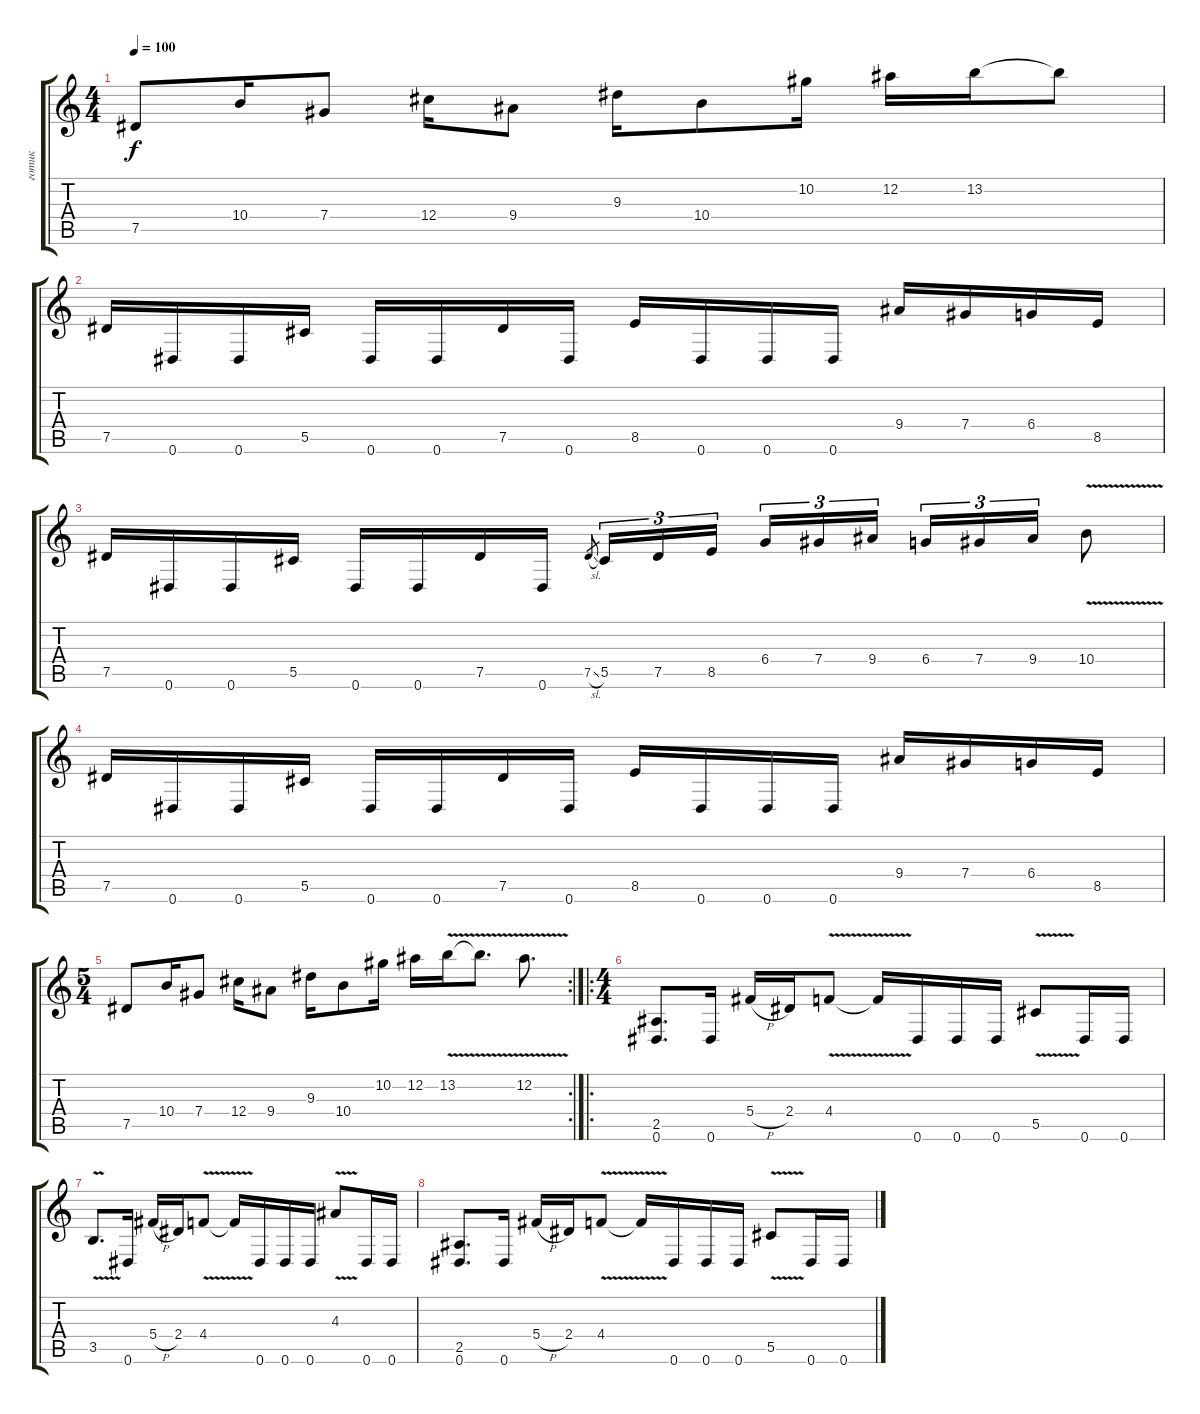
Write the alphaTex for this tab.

\track ("готик" "готик") {instrument distortionguitar}
\staff {score tabs}
\tuning (Eb4 Bb3 Gb3 Db3 Ab2 Eb2) {hide}
\ts (4 4)
\tempo 100
\clef g2
\ks c
7.5.8{dy f} 10.4.16 7.4.8 12.4.16 9.4.8 9.3.16 10.4.8 10.2.16 12.2.16 13.2.16 13.2{t}.8 |
7.5.16 0.6.16 0.6.16 5.5.16 0.6.16 0.6.16 7.5.16 0.6.16 8.5.16 0.6.16 0.6.16 0.6.16 9.4.16 7.4.16 6.4.16 8.5.16 |
7.5.16 0.6.16 0.6.16 5.5.16 0.6.16 0.6.16 7.5.16 0.6.16 7.5{sl}.8{gr} 5.5.16{tu (3 2)} 7.5.16{tu (3 2)} 8.5.16{tu (3 2) beam splitsecondary} 6.4.16{tu (3 2)} 7.4.16{tu (3 2)} 9.4.16{tu (3 2)} 6.4.16{tu (3 2)} 7.4.16{tu (3 2)} 9.4.16{tu (3 2)} 10.4{v}.8 |
7.5.16 0.6.16 0.6.16 5.5.16 0.6.16 0.6.16 7.5.16 0.6.16 8.5.16 0.6.16 0.6.16 0.6.16 9.4.16 7.4.16 6.4.16 8.5.16 |
\rc 2
\ts (5 4)
7.5.8 10.4.16 7.4.8 12.4.16 9.4.8 9.3.16 10.4.8 10.2.16 12.2.16 13.2{v}.16 13.2{t}.8{d} 12.2{v}.8{d} |
\ro
\ts (4 4)
(2.5 0.6).8{d} 0.6.16 5.4{h}.16 2.4.16 4.4{v}.8 4.4{t}.16 0.6.16 0.6.16 0.6.16 5.5{v}.8 0.6.16 0.6.16 |
3.5{v}.8{d} 0.6.16 5.4{h}.16 2.4.16 4.4{v}.8 4.4{t}.16 0.6.16 0.6.16 0.6.16 4.3{v}.8 0.6.16 0.6.16 |
(2.5 0.6).8{d} 0.6.16 5.4{h}.16 2.4.16 4.4{v}.8 4.4{t}.16 0.6.16 0.6.16 0.6.16 5.5{v}.8 0.6.16 0.6.16
